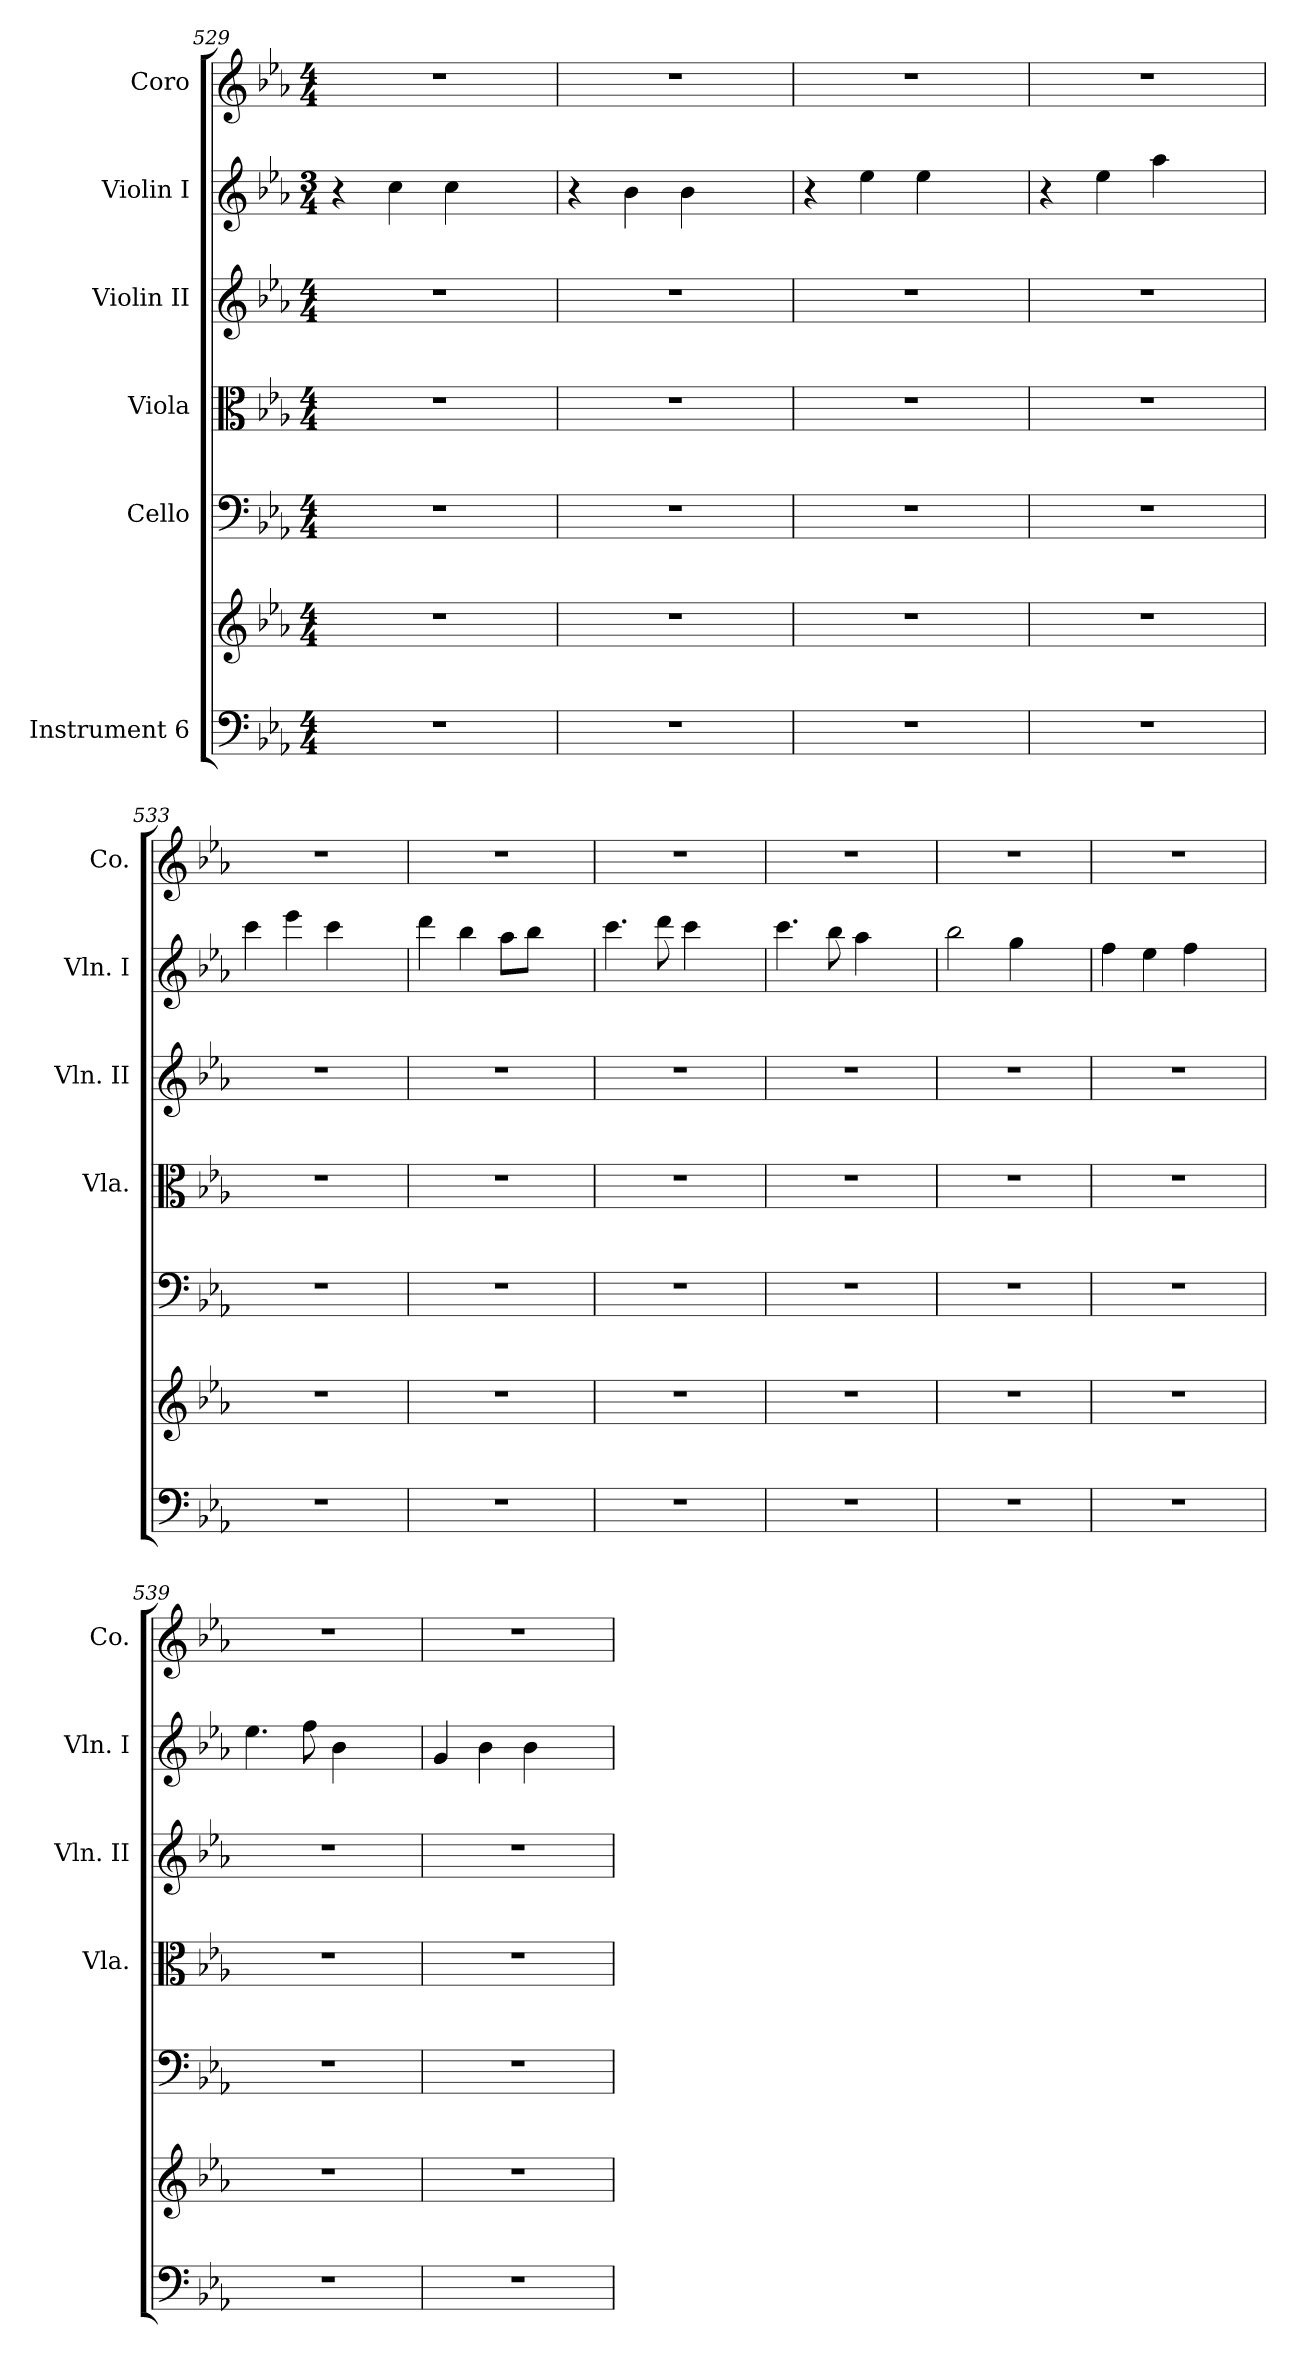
**kern	**kern	**kern	**kern	**kern	**kern	**kern
*part6	*part6	*part5	*part4	*part3	*part2	*part1
*staff7	*staff6	*staff5	*staff4	*staff3	*staff2	*staff1
*I"Instrument 6	*	*I"Cello	*I"Viola	*I"Violin II	*I"Violin I	*I"Coro
*	*	*	*I'Vla.	*I'Vln. II	*I'Vln. I	*I'Co.
*clefF4	*clefG2	*clefF4	*clefC3	*clefG2	*clefG2	*clefG2
*k[b-e-a-]	*k[b-e-a-]	*k[b-e-a-]	*k[b-e-a-]	*k[b-e-a-]	*k[b-e-a-]	*k[b-e-a-]
*E-:	*E-:	*E-:	*E-:	*E-:	*E-:	*E-:
*M4/4	*M4/4	*M4/4	*M4/4	*M4/4	*M3/4	*M4/4
=529	=529	=529	=529	=529	=529	=529
1r	1r	1r	1r	1r	4r	1r
.	.	.	.	.	4cc\	.
.	.	.	.	.	4cc\	.
.	.	.	.	.	4ryy	.
!!LO:LB:g=z
=530	=530	=530	=530	=530	=530	=530
1r	1r	1r	1r	1r	4r	1r
.	.	.	.	.	4b-\	.
.	.	.	.	.	4b-\	.
.	.	.	.	.	4ryy	.
=531	=531	=531	=531	=531	=531	=531
1r	1r	1r	1r	1r	4r	1r
.	.	.	.	.	4ee-\	.
.	.	.	.	.	4ee-\	.
.	.	.	.	.	4ryy	.
=532	=532	=532	=532	=532	=532	=532
1r	1r	1r	1r	1r	4r	1r
.	.	.	.	.	4ee-\	.
.	.	.	.	.	4aa-\	.
.	.	.	.	.	4ryy	.
=533	=533	=533	=533	=533	=533	=533
1r	1r	1r	1r	1r	4ccc\	1r
.	.	.	.	.	4eee-\	.
.	.	.	.	.	4ccc\	.
.	.	.	.	.	4ryy	.
=534	=534	=534	=534	=534	=534	=534
1r	1r	1r	1r	1r	4ddd\	1r
.	.	.	.	.	4bb-\	.
.	.	.	.	.	8aa-\L	.
.	.	.	.	.	8bb-\J	.
.	.	.	.	.	4ryy	.
=535	=535	=535	=535	=535	=535	=535
1r	1r	1r	1r	1r	4.ccc\	1r
.	.	.	.	.	8ddd\	.
.	.	.	.	.	4ccc\	.
.	.	.	.	.	4ryy	.
=536	=536	=536	=536	=536	=536	=536
1r	1r	1r	1r	1r	4.ccc\	1r
.	.	.	.	.	8bb-\	.
.	.	.	.	.	4aa-\	.
.	.	.	.	.	4ryy	.
!!LO:LB:g=z
=537	=537	=537	=537	=537	=537	=537
1r	1r	1r	1r	1r	2bb-\	1r
.	.	.	.	.	4gg\	.
.	.	.	.	.	4ryy	.
=538	=538	=538	=538	=538	=538	=538
1r	1r	1r	1r	1r	4ff\	1r
.	.	.	.	.	4ee-\	.
.	.	.	.	.	4ff\	.
.	.	.	.	.	4ryy	.
=539	=539	=539	=539	=539	=539	=539
1r	1r	1r	1r	1r	4.ee-\	1r
.	.	.	.	.	8ff\	.
.	.	.	.	.	4b-\	.
.	.	.	.	.	4ryy	.
=540	=540	=540	=540	=540	=540	=540
1r	1r	1r	1r	1r	4g/	1r
.	.	.	.	.	4b-\	.
.	.	.	.	.	4b-\	.
.	.	.	.	.	4ryy	.
=	=	=	=	=	=	=
*-	*-	*-	*-	*-	*-	*-
